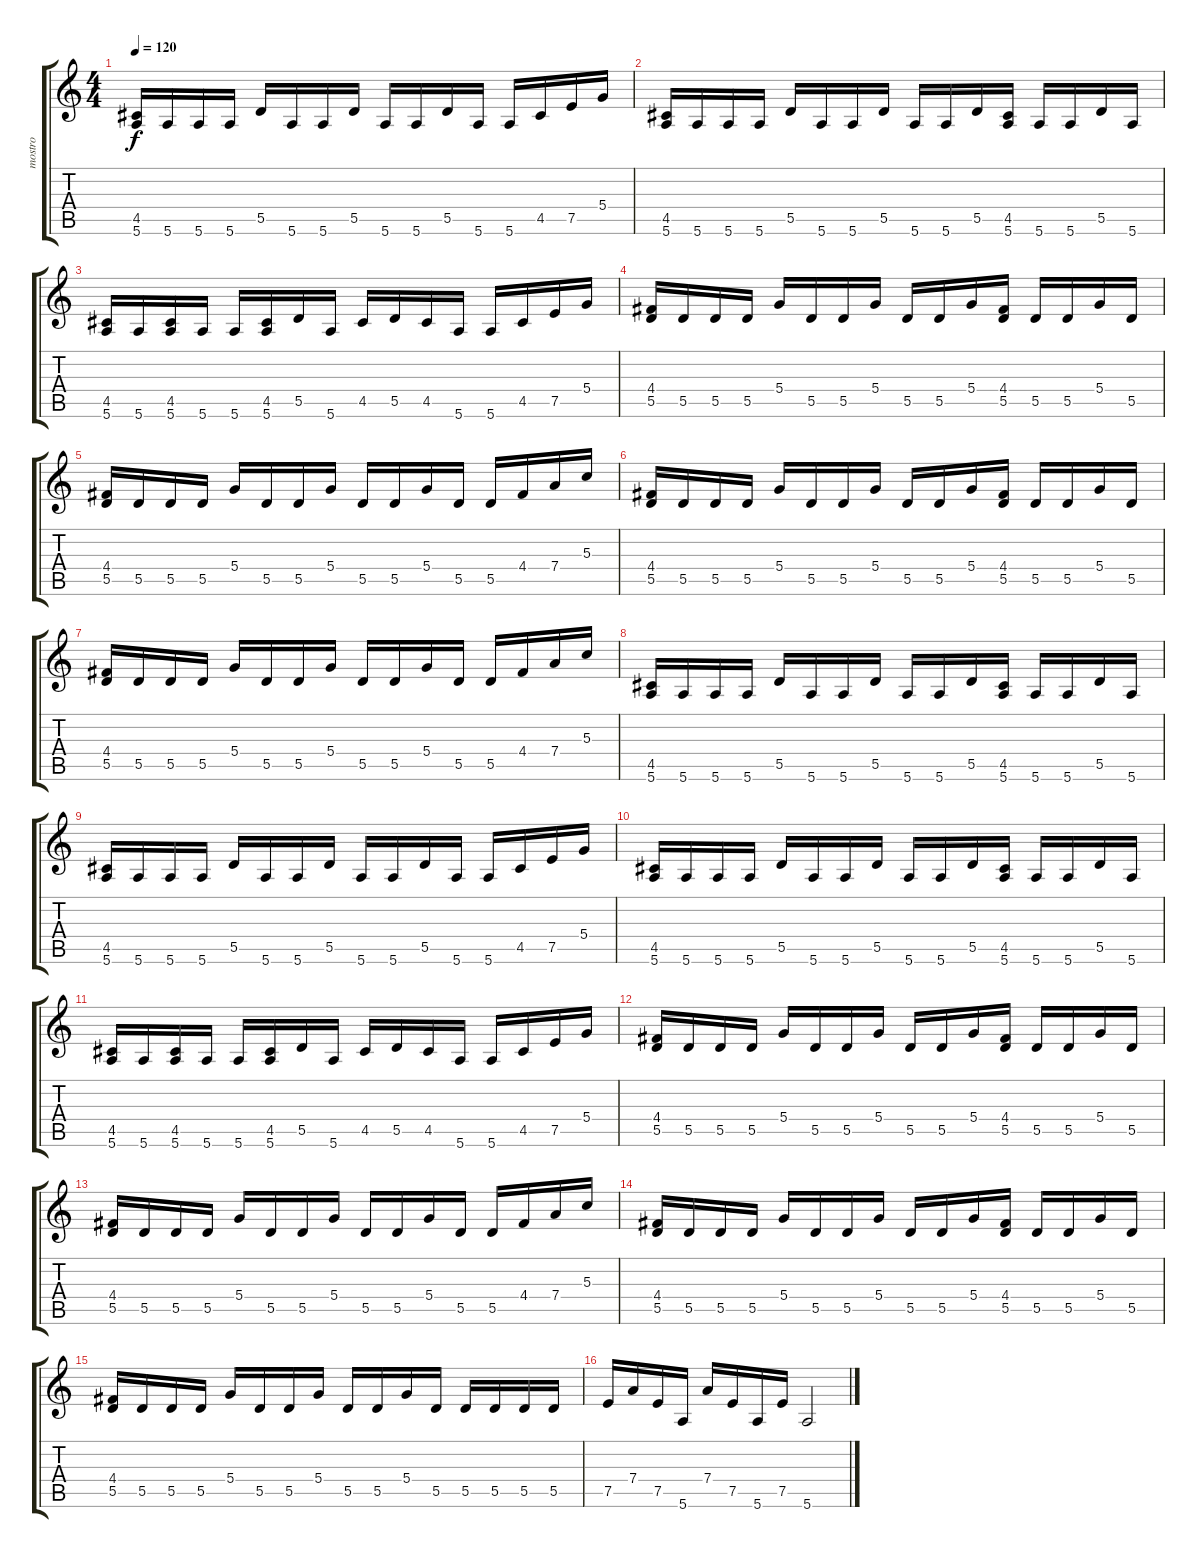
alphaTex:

\track ("mostro" "mostro") {instrument overdrivenguitar}
\staff {score tabs}
\tuning (E4 B3 G3 D3 A2 E2) {hide}
\ts (4 4)
\tempo 120
\clef g2
\ks c
(4.5 5.6).16{dy f} 5.6.16 5.6.16 5.6.16 5.5.16 5.6.16 5.6.16 5.5.16 5.6.16 5.6.16 5.5.16 5.6.16 5.6.16 4.5.16 7.5.16 5.4.16 |
(4.5 5.6).16 5.6.16 5.6.16 5.6.16 5.5.16 5.6.16 5.6.16 5.5.16 5.6.16 5.6.16 5.5.16 (4.5 5.6).16 5.6.16 5.6.16 5.5.16 5.6.16 |
(4.5 5.6).16 5.6.16 (4.5 5.6).16 5.6.16 5.6.16 (4.5 5.6).16 5.5.16 5.6.16 4.5.16 5.5.16 4.5.16 5.6.16 5.6.16 4.5.16 7.5.16 5.4.16 |
(4.4 5.5).16 5.5.16 5.5.16 5.5.16 5.4.16 5.5.16 5.5.16 5.4.16 5.5.16 5.5.16 5.4.16 (4.4 5.5).16 5.5.16 5.5.16 5.4.16 5.5.16 |
(4.4 5.5).16 5.5.16 5.5.16 5.5.16 5.4.16 5.5.16 5.5.16 5.4.16 5.5.16 5.5.16 5.4.16 5.5.16 5.5.16 4.4.16 7.4.16 5.3.16 |
(4.4 5.5).16 5.5.16 5.5.16 5.5.16 5.4.16 5.5.16 5.5.16 5.4.16 5.5.16 5.5.16 5.4.16 (4.4 5.5).16 5.5.16 5.5.16 5.4.16 5.5.16 |
(4.4 5.5).16 5.5.16 5.5.16 5.5.16 5.4.16 5.5.16 5.5.16 5.4.16 5.5.16 5.5.16 5.4.16 5.5.16 5.5.16 4.4.16 7.4.16 5.3.16 |
(4.5 5.6).16 5.6.16 5.6.16 5.6.16 5.5.16 5.6.16 5.6.16 5.5.16 5.6.16 5.6.16 5.5.16 (4.5 5.6).16 5.6.16 5.6.16 5.5.16 5.6.16 |
(4.5 5.6).16 5.6.16 5.6.16 5.6.16 5.5.16 5.6.16 5.6.16 5.5.16 5.6.16 5.6.16 5.5.16 5.6.16 5.6.16 4.5.16 7.5.16 5.4.16 |
(4.5 5.6).16 5.6.16 5.6.16 5.6.16 5.5.16 5.6.16 5.6.16 5.5.16 5.6.16 5.6.16 5.5.16 (4.5 5.6).16 5.6.16 5.6.16 5.5.16 5.6.16 |
(4.5 5.6).16 5.6.16 (4.5 5.6).16 5.6.16 5.6.16 (4.5 5.6).16 5.5.16 5.6.16 4.5.16 5.5.16 4.5.16 5.6.16 5.6.16 4.5.16 7.5.16 5.4.16 |
(4.4 5.5).16 5.5.16 5.5.16 5.5.16 5.4.16 5.5.16 5.5.16 5.4.16 5.5.16 5.5.16 5.4.16 (4.4 5.5).16 5.5.16 5.5.16 5.4.16 5.5.16 |
(4.4 5.5).16 5.5.16 5.5.16 5.5.16 5.4.16 5.5.16 5.5.16 5.4.16 5.5.16 5.5.16 5.4.16 5.5.16 5.5.16 4.4.16 7.4.16 5.3.16 |
(4.4 5.5).16 5.5.16 5.5.16 5.5.16 5.4.16 5.5.16 5.5.16 5.4.16 5.5.16 5.5.16 5.4.16 (4.4 5.5).16 5.5.16 5.5.16 5.4.16 5.5.16 |
(4.4 5.5).16 5.5.16 5.5.16 5.5.16 5.4.16 5.5.16 5.5.16 5.4.16 5.5.16 5.5.16 5.4.16 5.5.16 5.5.16 5.5.16 5.5.16 5.5.16 |
7.5.16 7.4.16 7.5.16 5.6.16 7.4.16 7.5.16 5.6.16 7.5.16 5.6.2
